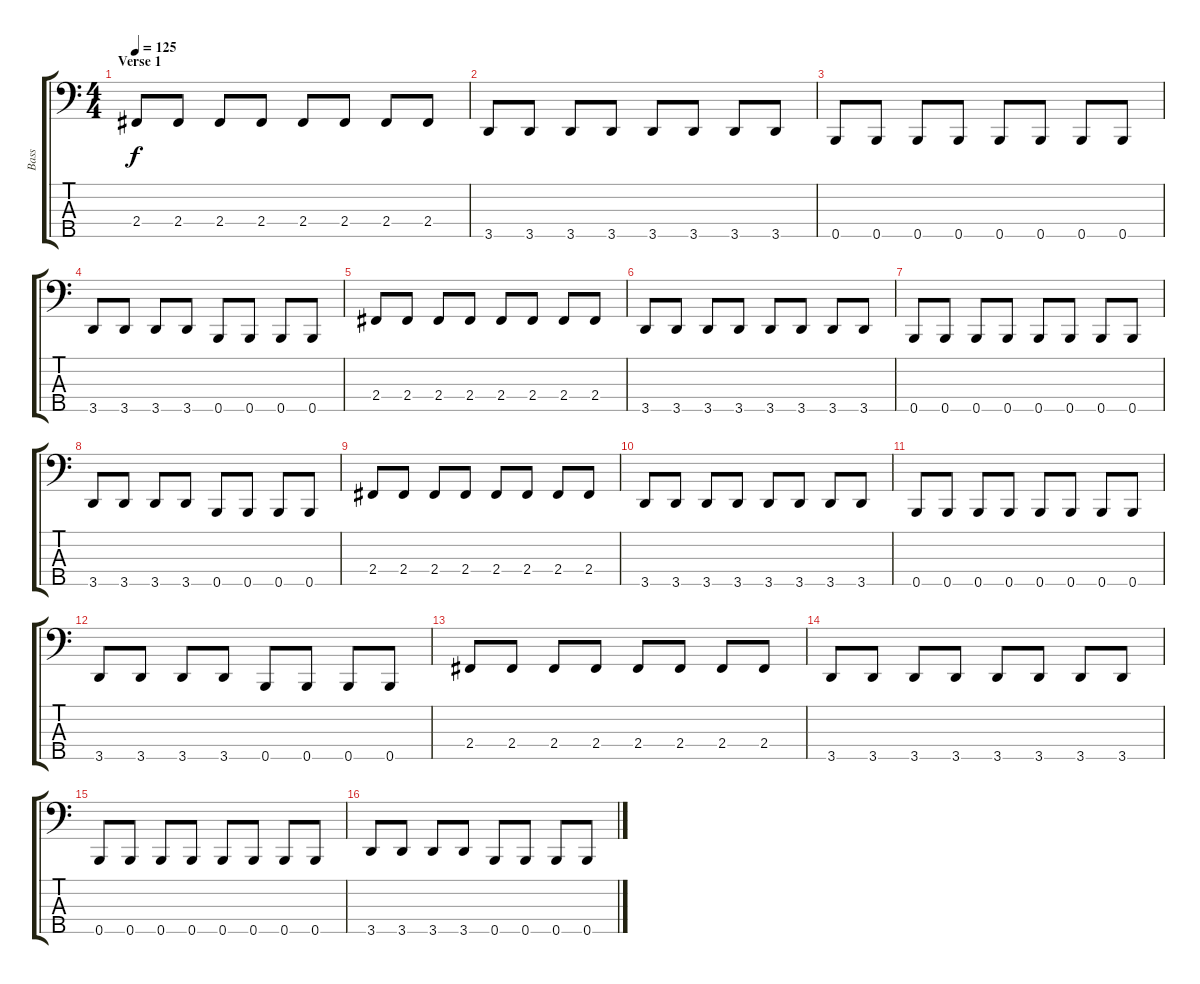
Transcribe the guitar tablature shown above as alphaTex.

\track ("Bass" "Bass") {instrument electricbasspick}
\staff {score tabs}
\tuning (Gb2 D2 A1 E1 B0) {hide}
\ts (4 4)
\section ("" "Verse 1")
\tempo 125
\clef f4
\ks c
2.4.8{dy f} 2.4.8 2.4.8 2.4.8 2.4.8 2.4.8 2.4.8 2.4.8 |
3.5.8 3.5.8 3.5.8 3.5.8 3.5.8 3.5.8 3.5.8 3.5.8 |
0.5.8 0.5.8 0.5.8 0.5.8 0.5.8 0.5.8 0.5.8 0.5.8 |
3.5.8 3.5.8 3.5.8 3.5.8 0.5.8 0.5.8 0.5.8 0.5.8 |
2.4.8 2.4.8 2.4.8 2.4.8 2.4.8 2.4.8 2.4.8 2.4.8 |
3.5.8 3.5.8 3.5.8 3.5.8 3.5.8 3.5.8 3.5.8 3.5.8 |
0.5.8 0.5.8 0.5.8 0.5.8 0.5.8 0.5.8 0.5.8 0.5.8 |
3.5.8 3.5.8 3.5.8 3.5.8 0.5.8 0.5.8 0.5.8 0.5.8 |
2.4.8 2.4.8 2.4.8 2.4.8 2.4.8 2.4.8 2.4.8 2.4.8 |
3.5.8 3.5.8 3.5.8 3.5.8 3.5.8 3.5.8 3.5.8 3.5.8 |
0.5.8 0.5.8 0.5.8 0.5.8 0.5.8 0.5.8 0.5.8 0.5.8 |
3.5.8 3.5.8 3.5.8 3.5.8 0.5.8 0.5.8 0.5.8 0.5.8 |
2.4.8 2.4.8 2.4.8 2.4.8 2.4.8 2.4.8 2.4.8 2.4.8 |
3.5.8 3.5.8 3.5.8 3.5.8 3.5.8 3.5.8 3.5.8 3.5.8 |
0.5.8 0.5.8 0.5.8 0.5.8 0.5.8 0.5.8 0.5.8 0.5.8 |
3.5.8 3.5.8 3.5.8 3.5.8 0.5.8 0.5.8 0.5.8 0.5.8
